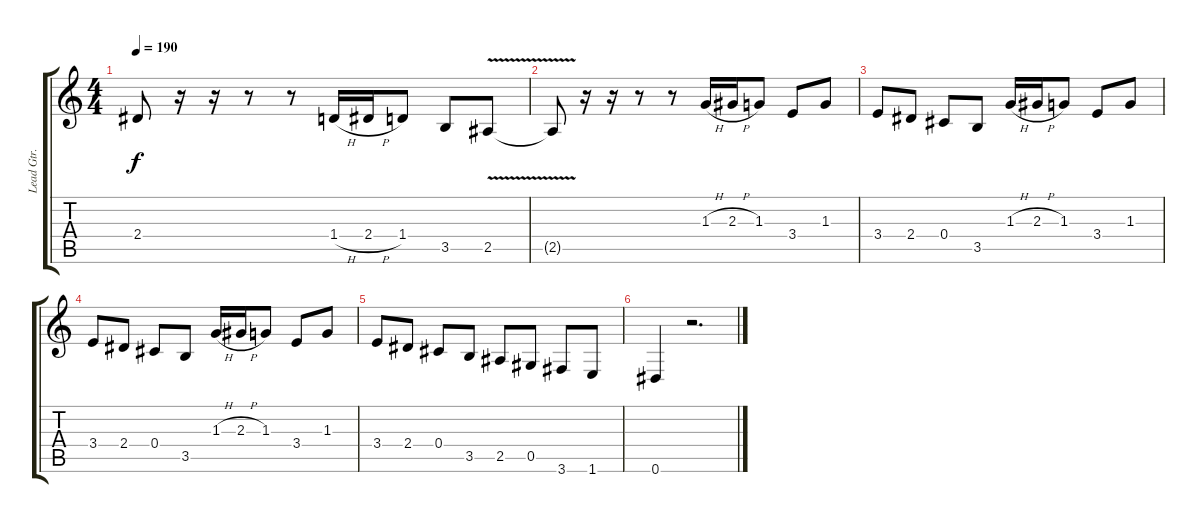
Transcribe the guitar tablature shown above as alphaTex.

\track ("Lead Gtr." "Lead Gtr.") {instrument distortionguitar}
\staff {score tabs}
\tuning (Eb4 Bb3 Gb3 Db3 Ab2 Eb2) {hide}
\ts (4 4)
\tempo 190
\clef g2
\ks c
2.4{t}.8{dy f} r.16 r.16 r.8 r.8 1.4{h}.16 2.4{h}.16 1.4.8 3.5.8 2.5{v}.8 |
2.5{t}.8 r.16 r.16 r.8 r.8 1.3{h}.16 2.3{h}.16 1.3.8 3.4.8 1.3.8 |
3.4.8 2.4.8 0.4.8 3.5.8 1.3{h}.16 2.3{h}.16 1.3.8 3.4.8 1.3.8 |
3.4.8 2.4.8 0.4.8 3.5.8 1.3{h}.16 2.3{h}.16 1.3.8 3.4.8 1.3.8 |
3.4.8 2.4.8 0.4.8 3.5.8 2.5.8 0.5.8 3.6.8 1.6.8 |
0.6.4 r.2{d}
